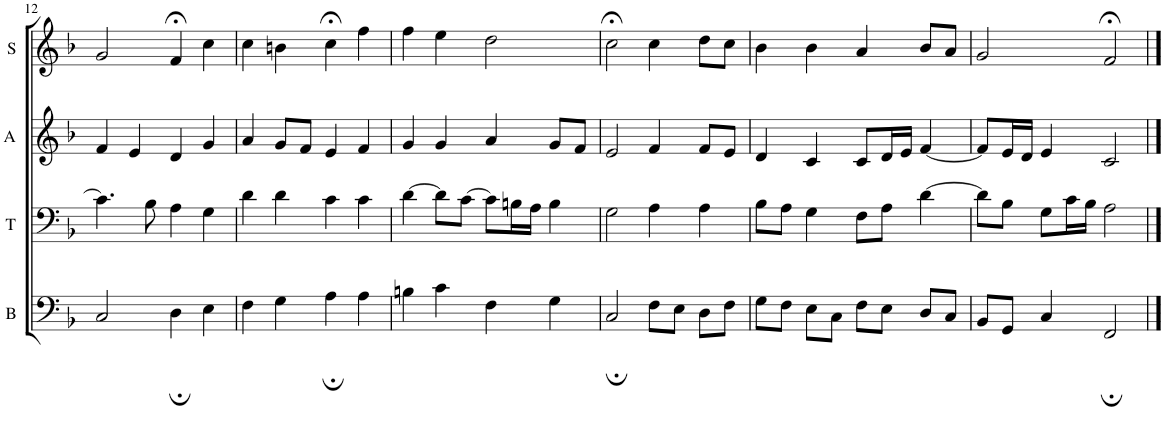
**kern	**kern	**kern	**kern
*part4	*part3	*part2	*part1
*staff4	*staff3	*staff2	*staff1
*I"B	*I"T	*I"A	*I"S
*I'B	*I'T	*I'A	*I'S
!!LO:PB:g=z
*clefF4	*clefF4	*clefG2	*clefG2
*k[b-]	*k[b-]	*k[b-]	*k[b-]
*M4/4	*M4/4	*M4/4	*M4/4
=12	=12	=12	=12
2C/	4.c\]	4f/	2g/
.	.	4e/	.
.	8B-\	.	.
4D;\	4A\	4d/	4f;</
4E\	4G\	4g/	4cc\
=13	=13	=13	=13
4F\	4d\	4a/	4cc\
4G\	4d\	8g/L	4bn\
.	.	8f/J	.
4A;\	4c\	4e/	4cc;<\
4A\	4c\	4f/	4ff\
=14	=14	=14	=14
4Bn\	[4d\	4g/	4ff\
4c\	8d\L]	4g/	4ee\
.	[8c\J	.	.
4F\	8c\L]	4a/	2dd\
.	16Bn\L	.	.
.	16A\JJ	.	.
4G\	4B\	8g/L	.
.	.	8f/J	.
=15	=15	=15	=15
2C;/	2G\	2e/	2cc;<\
8F\L	4A\	4f/	4cc\
8E\J	.	.	.
8D\L	4A\	8f/L	8dd\L
8F\J	.	8e/J	8cc\J
=16	=16	=16	=16
8G\L	8B-\L	4d/	4b-\
8F\J	8A\J	.	.
8E\L	4G\	4c/	4b-\
8C\J	.	.	.
8F\L	8F\L	8c/L	4a/
8E\J	8A\J	16d/L	.
.	.	16e/JJ	.
8D/L	[4d\	[4f/	8b-/L
8C/J	.	.	8a/J
=17	=17	=17	=17
8BB-/L	8d\L]	8f/L]	2g/
8GG/J	8B-\J	16e/L	.
.	.	16d/JJ	.
4C/	8G\L	4e/	.
.	16c\L	.	.
.	16B-\JJ	.	.
2FF;/	2A\	2c/	2f;</
==	==	==	==
*-	*-	*-	*-
